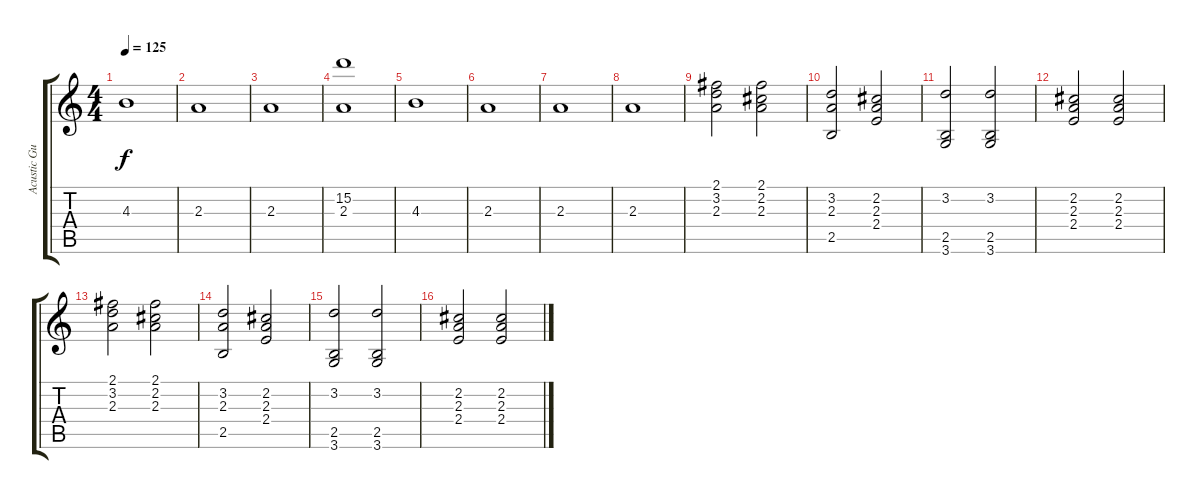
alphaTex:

\track ("Acustic Guitar" "Acustic Gu") {instrument electricguitarjazz}
\staff {score tabs}
\tuning (E4 B3 G3 D3 A2 E2) {hide}
\ts (4 4)
\tempo 125
\clef g2
\ks c
4.3.1{dy f} |
2.3.1 |
2.3.1 |
(15.2 2.3).1 |
4.3.1 |
2.3.1 |
2.3.1 |
2.3.1 |
(2.1 3.2 2.3).2 (2.1 2.2 2.3).2 |
(3.2 2.3 2.5).2 (2.2 2.3 2.4).2 |
(3.2 2.5 3.6).2 (3.2 2.5 3.6).2 |
(2.2 2.3 2.4).2 (2.2 2.3 2.4).2 |
(2.1 3.2 2.3).2 (2.1 2.2 2.3).2 |
(3.2 2.3 2.5).2 (2.2 2.3 2.4).2 |
(3.2 2.5 3.6).2 (3.2 2.5 3.6).2 |
(2.2 2.3 2.4).2 (2.2 2.3 2.4).2
